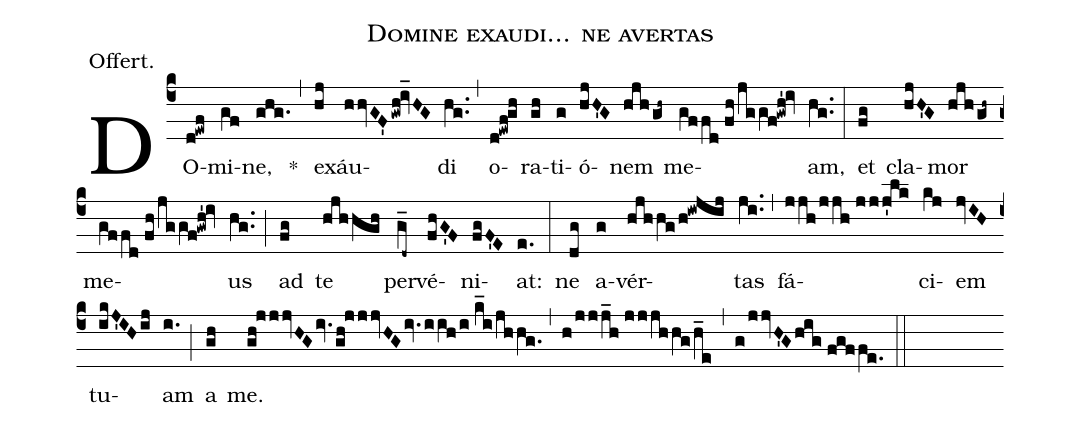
name:Domine exaudi... ne avertas;
annotation:Offert.;
mode:3;
office-part:Offertory;
%%
(c4) DO(d!ewf)mi(gf)ne,(ghg.) *(,)
ex(hj)áu(hhvGF'gwh!iv_HG)di(hg..) (,)
o(d!ewf!gh)ra(gh)ti(g)ó(hjH'G)nem(hjh/gh~) me(gffd//fh/jggf!gwh'!iv)am,(hg..) (:)
et(fg) cla(hjH'G)mor(hjh/gh~) me(gffd//fh/jggf!gwh'!iv)us(hg..) (;)
ad(fg) te(hjhhgh) per(g_d~)vé(fhG'F)ni(fgF'E)at:(e.) (:)
ne(dg) a(g)vér(hjhhg/h!iwjij)tas(ji..) (,)
fá(jjh/jjh//jjj'lk)ci(kj)em(jvIH) tu(ikJ'IHij)am(i.) (;)
a(gh) me.(gh!jjjvHG/iv.gh!jjjvHG/iv.iih/i//k_i/jhhg.) (,)
(h/jjj_h//jjjhhg/h_e) (,)
(g/jjvH'Ghig//fgffe.) (::)
